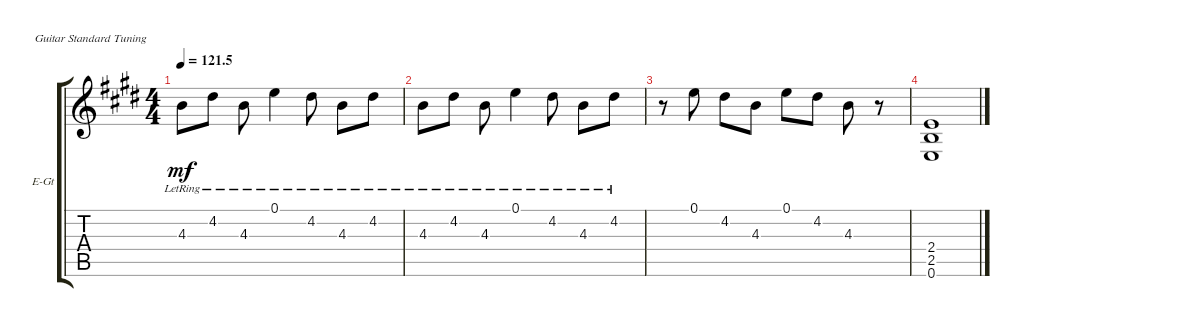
\defaultSystemsLayout 4
\bracketExtendMode groupsimilarinstruments
\firstSystemTrackNameOrientation horizontal
\otherSystemsTrackNameOrientation horizontal
\track ("Electric Guitar" "E-Gt") {solo instrument overdrivenguitar}
\staff {score tabs}
\tuning (E4 B3 G3 D3 A2 E2)
\ts (4 4)
\tempo
121.5
\accidentals auto
\clef g2
\ottava regular
\simile none
\ks e
4.3{lr}.8{dy mf} 4.2{lr}.8 4.3{lr}.8 0.1{lr}.4 4.2{lr}.8 4.3{lr}.8 4.2{lr}.8 |
4.3{lr}.8 4.2{lr}.8 4.3{lr}.8 0.1{lr}.4 4.2{lr}.8 4.3{lr}.8 4.2{lr}.8 |
r.8 0.1.8 4.2.8 4.3.8 0.1.8 4.2.8 4.3.8 r.8 |
(0.6 2.5 2.4).1
